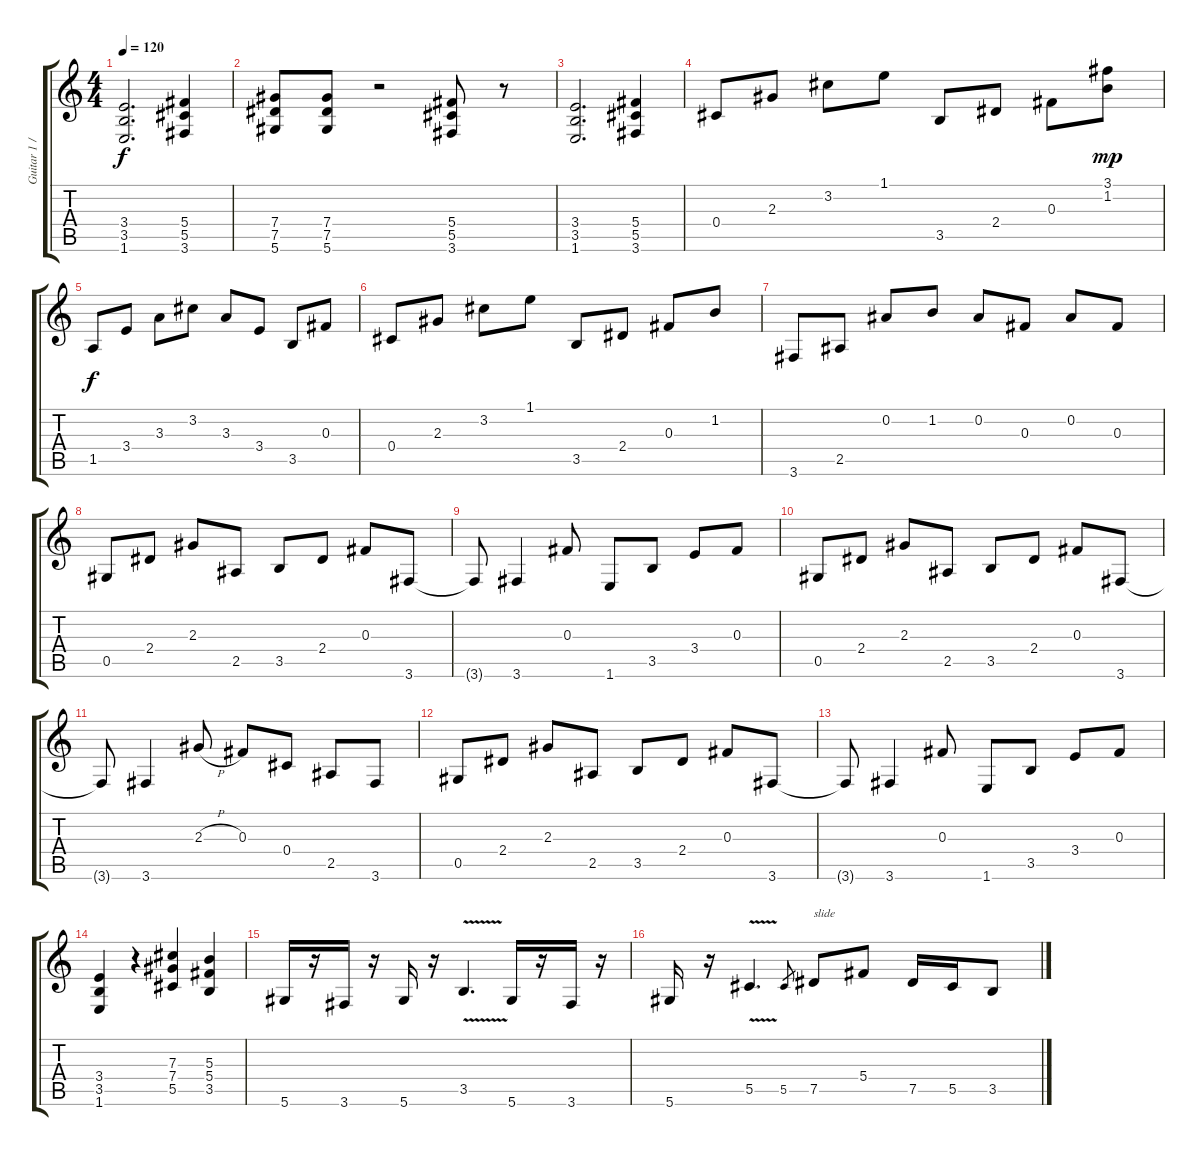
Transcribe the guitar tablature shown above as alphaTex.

\track ("Guitar 1 / Lead" "Guitar 1 /") {instrument overdrivenguitar}
\staff {score tabs}
\tuning (Eb4 Bb3 Gb3 Db3 Ab2 Eb2) {hide}
\ts (4 4)
\tempo 120
\clef g2
\ks c
(3.4 3.5 1.6).2{d dy f} (5.4 5.5 3.6).4 |
(7.4 7.5 5.6).8 (7.4 7.5 5.6).8 r.2 (5.4 5.5 3.6).8 r.8 |
(3.4 3.5 1.6).2{d} (5.4 5.5 3.6).4 |
0.4.8 2.3.8 3.2.8 1.1.8 3.5.8 2.4.8 0.3.8 (3.1 1.2).8{dy mp} |
1.5.8{dy f} 3.4.8 3.3.8 3.2.8 3.3.8 3.4.8 3.5.8 0.3.8 |
0.4.8 2.3.8 3.2.8 1.1.8 3.5.8 2.4.8 0.3.8 1.2.8 |
3.6.8 2.5.8 0.2.8 1.2.8 0.2.8 0.3.8 0.2.8 0.3.8 |
0.5.8{instrument overdrivenguitar} 2.4.8 2.3.8 2.5.8 3.5.8 2.4.8 0.3.8 3.6.8 |
3.6{t}.8 3.6.4 0.3.8 1.6.8 3.5.8 3.4.8 0.3.8 |
0.5.8{instrument overdrivenguitar} 2.4.8 2.3.8 2.5.8 3.5.8 2.4.8 0.3.8 3.6.8 |
3.6{t}.8 3.6.4 2.3{h}.8 0.3.8 0.4.8 2.5.8 3.6.8 |
0.5.8{instrument overdrivenguitar} 2.4.8 2.3.8 2.5.8 3.5.8 2.4.8 0.3.8 3.6.8 |
3.6{t}.8 3.6.4 0.3.8 1.6.8 3.5.8 3.4.8 0.3.8 |
(3.4 3.5 1.6).4 r.4 (7.3 7.4 5.5).4 (5.3 5.4 3.5).4 |
5.6.16 r.16 3.6.16 r.16 5.6.16 r.16 3.5{v}.4{d} 5.6.16 r.16 3.6.16 r.16 |
5.6.16 r.16 5.5{v}.4{d} 5.5.8{gr} 7.5.8{txt "slide"} 5.4.8 7.5.16 5.5.16 3.5.8
